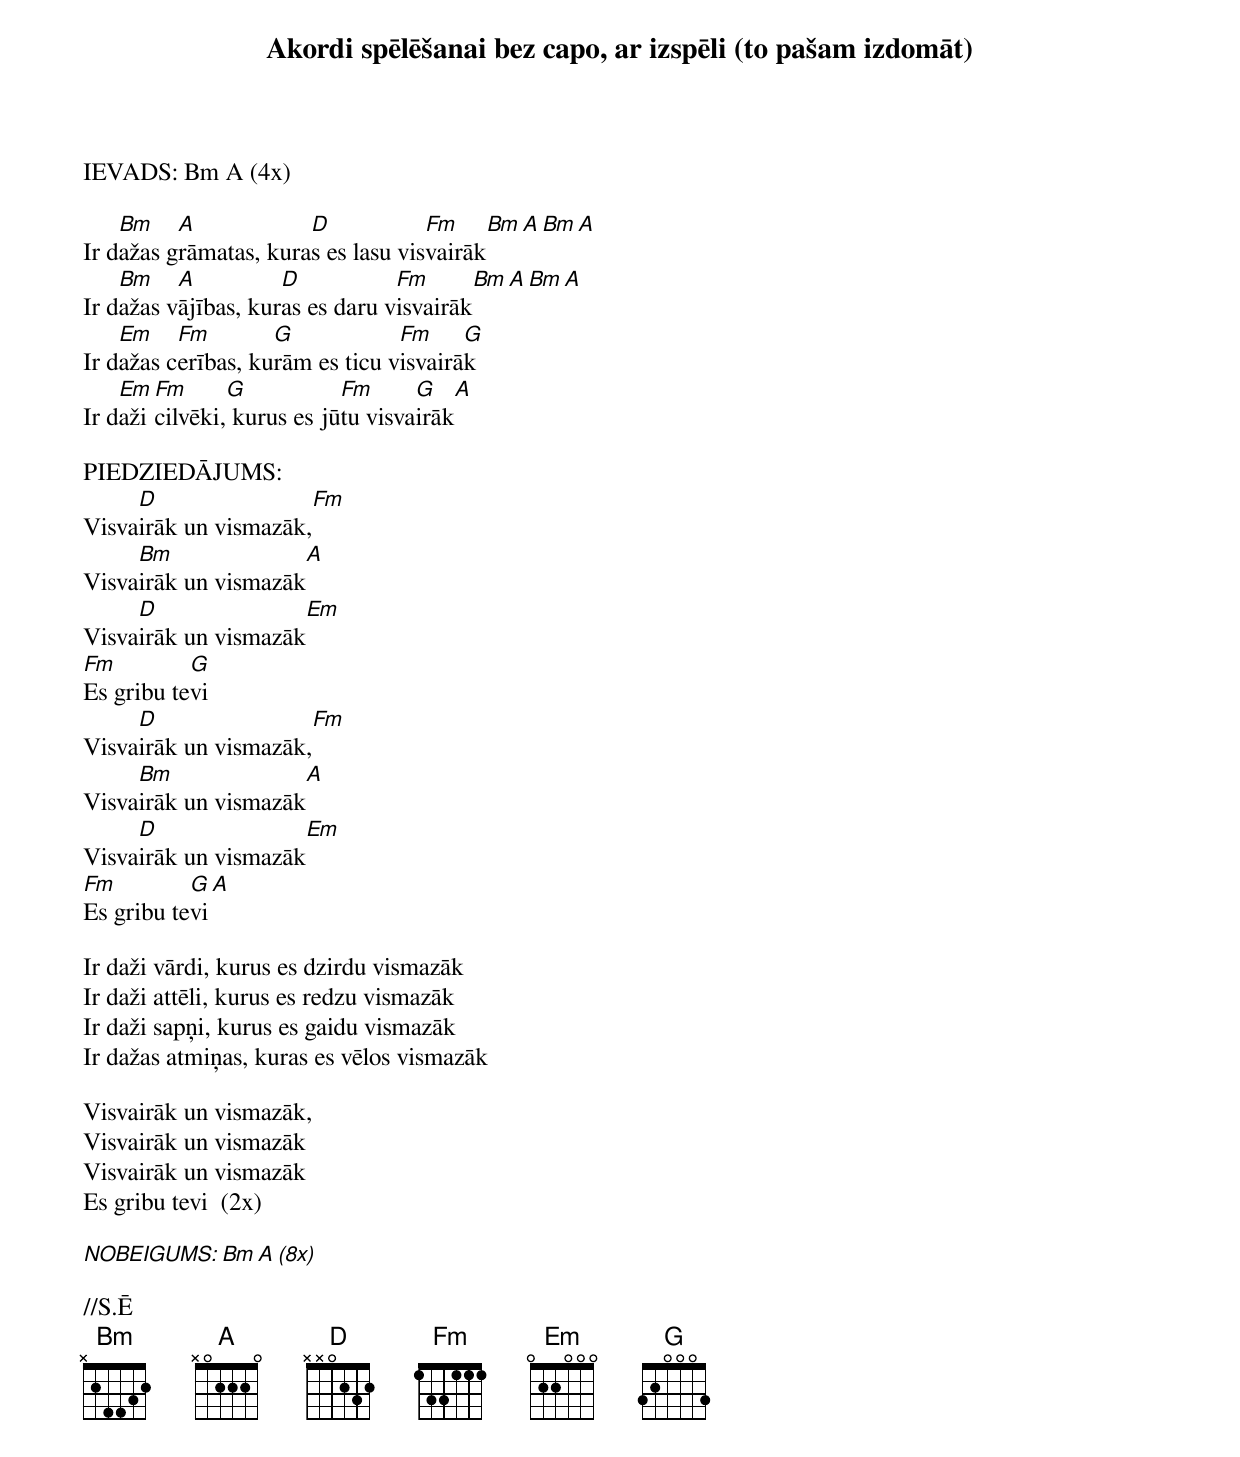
Akordi spēlēšanai bez capo, ar izspēli (to pašam izdomāt)
IEVADS: Bm A (4x)

    Bm    A            D            Fm     Bm A Bm A
Ir dažas grāmatas, kuras es lasu visvairāk
    Bm    A          D           Fm      Bm A Bm A
Ir dažas vājības, kuras es daru visvairāk
    Em    Fm        G            Fm     G
Ir dažas cerības, kurām es ticu visvairāk
    Em  Fm      G           Fm      G         A
Ir daži cilvēki, kurus es jūtu visvairāk

PIEDZIEDĀJUMS:
     D                 Fm
Visvairāk un vismazāk,
     Bm              A
Visvairāk un vismazāk
     D                 Em
Visvairāk un vismazāk
Fm         G
Es gribu tevi
     D                Fm
Visvairāk un vismazāk,
     Bm              A
Visvairāk un vismazāk
     D                 Em
Visvairāk un vismazāk
Fm         G      A
Es gribu tevi

Ir daži vārdi, kurus es dzirdu vismazāk
Ir daži attēli, kurus es redzu vismazāk
Ir daži sapņi, kurus es gaidu vismazāk
Ir dažas atmiņas, kuras es vēlos vismazāk

Visvairāk un vismazāk,
Visvairāk un vismazāk
Visvairāk un vismazāk
Es gribu tevi  (2x)

NOBEIGUMS: Bm A (8x)

//S.Ē
